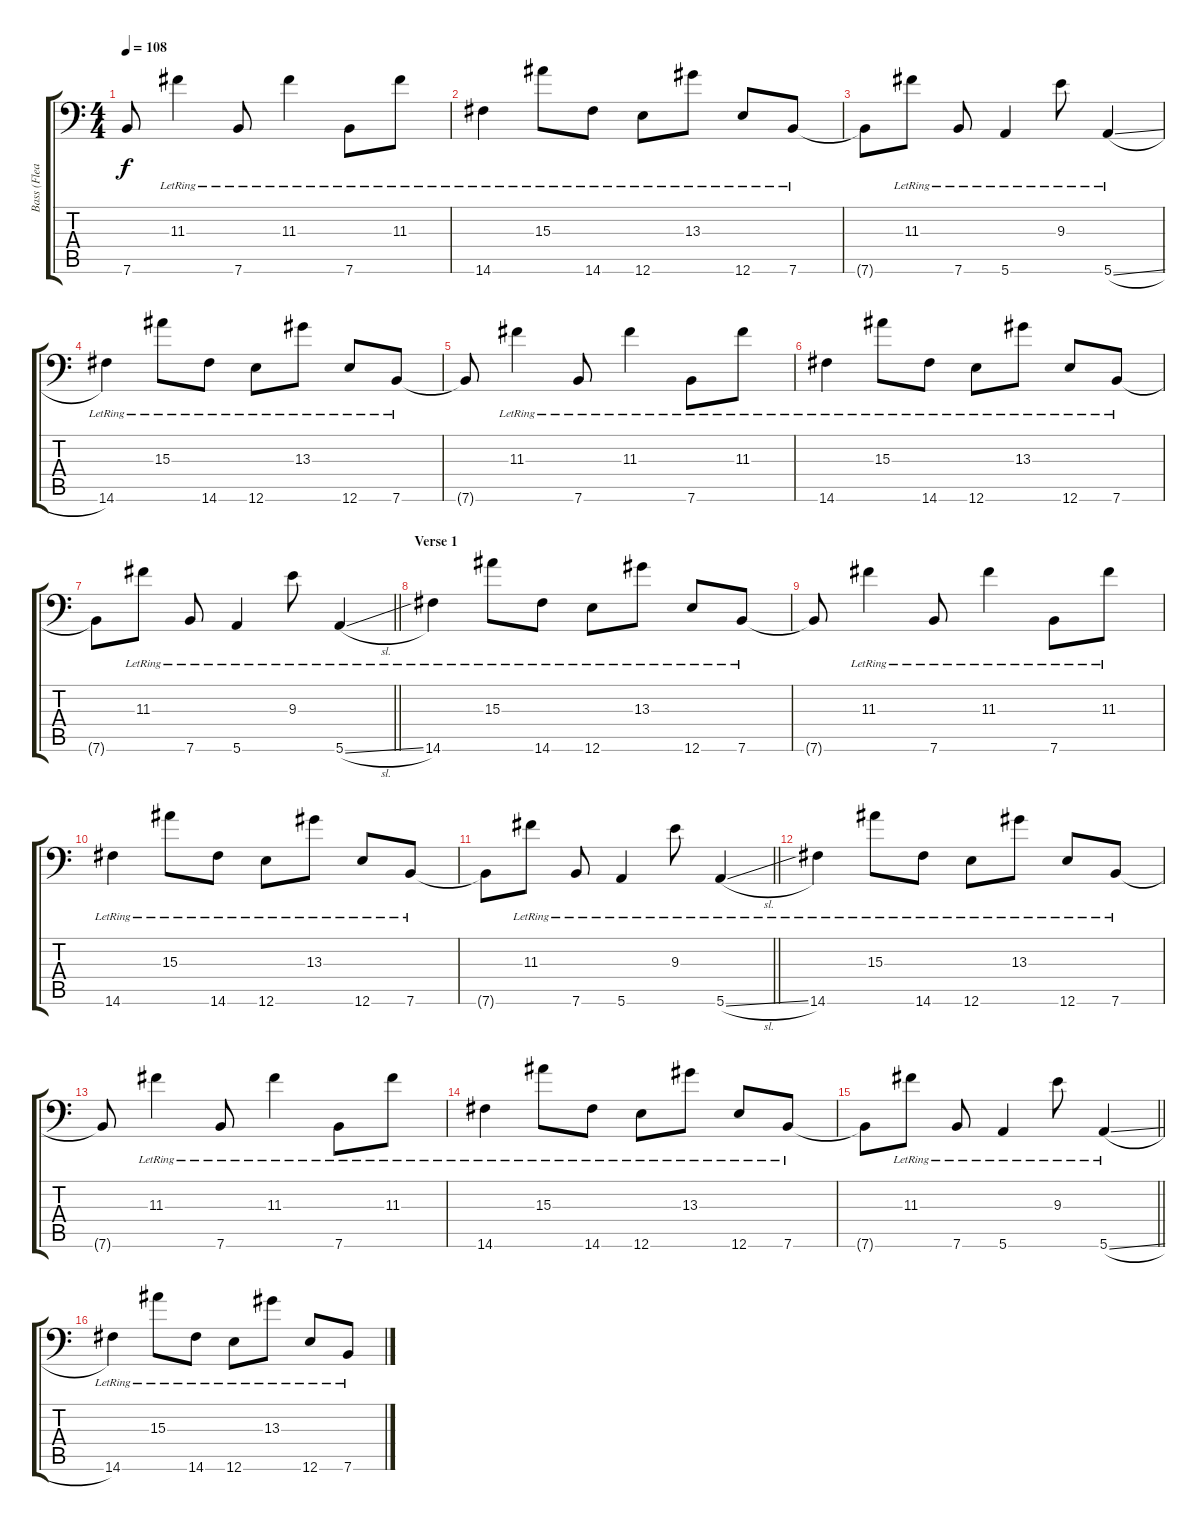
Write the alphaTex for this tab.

\track ("Bass (Flea)" "Bass (Flea") {instrument electricbassfinger}
\staff {score tabs}
\tuning (E3 B2 G2 D2 A1 E1) {hide}
\ts (4 4)
\tempo 108
\clef f4
\ks c
7.6{t}.8{dy f} 11.3{lr}.4 7.6{lr}.8 11.3{lr}.4 7.6{lr}.8 11.3{lr}.8 |
14.6{lr}.4 15.3{lr}.8 14.6{lr}.8 12.6{lr}.8 13.3{lr}.8 12.6{lr}.8 7.6{lr}.8 |
7.6{t}.8 11.3{lr}.8 7.6{lr}.8 5.6{lr}.4 9.3{lr}.8 5.6{sl lr}.4 |
14.6{lr}.4 15.3{lr}.8 14.6{lr}.8 12.6{lr}.8 13.3{lr}.8 12.6{lr}.8 7.6{lr}.8 |
7.6{t}.8 11.3{lr}.4 7.6{lr}.8 11.3{lr}.4 7.6{lr}.8 11.3{lr}.8 |
14.6{lr}.4 15.3{lr}.8 14.6{lr}.8 12.6{lr}.8 13.3{lr}.8 12.6{lr}.8 7.6{lr}.8 |
\barLineRight lightlight
7.6{t}.8 11.3{lr}.8 7.6{lr}.8 5.6{lr}.4 9.3{lr}.8 5.6{sl lr}.4 |
\section ("" "Verse 1")
14.6{lr}.4 15.3{lr}.8 14.6{lr}.8 12.6{lr}.8 13.3{lr}.8 12.6{lr}.8 7.6{lr}.8 |
7.6{t}.8 11.3{lr}.4 7.6{lr}.8 11.3{lr}.4 7.6{lr}.8 11.3{lr}.8 |
14.6{lr}.4 15.3{lr}.8 14.6{lr}.8 12.6{lr}.8 13.3{lr}.8 12.6{lr}.8 7.6{lr}.8 |
\barLineRight lightlight
7.6{t}.8 11.3{lr}.8 7.6{lr}.8 5.6{lr}.4 9.3{lr}.8 5.6{sl lr}.4 |
14.6{lr}.4 15.3{lr}.8 14.6{lr}.8 12.6{lr}.8 13.3{lr}.8 12.6{lr}.8 7.6{lr}.8 |
7.6{t}.8 11.3{lr}.4 7.6{lr}.8 11.3{lr}.4 7.6{lr}.8 11.3{lr}.8 |
14.6{lr}.4 15.3{lr}.8 14.6{lr}.8 12.6{lr}.8 13.3{lr}.8 12.6{lr}.8 7.6{lr}.8 |
\barLineRight lightlight
7.6{t}.8 11.3{lr}.8 7.6{lr}.8 5.6{lr}.4 9.3{lr}.8 5.6{sl lr}.4 |
14.6{lr}.4 15.3{lr}.8 14.6{lr}.8 12.6{lr}.8 13.3{lr}.8 12.6{lr}.8 7.6{lr}.8
